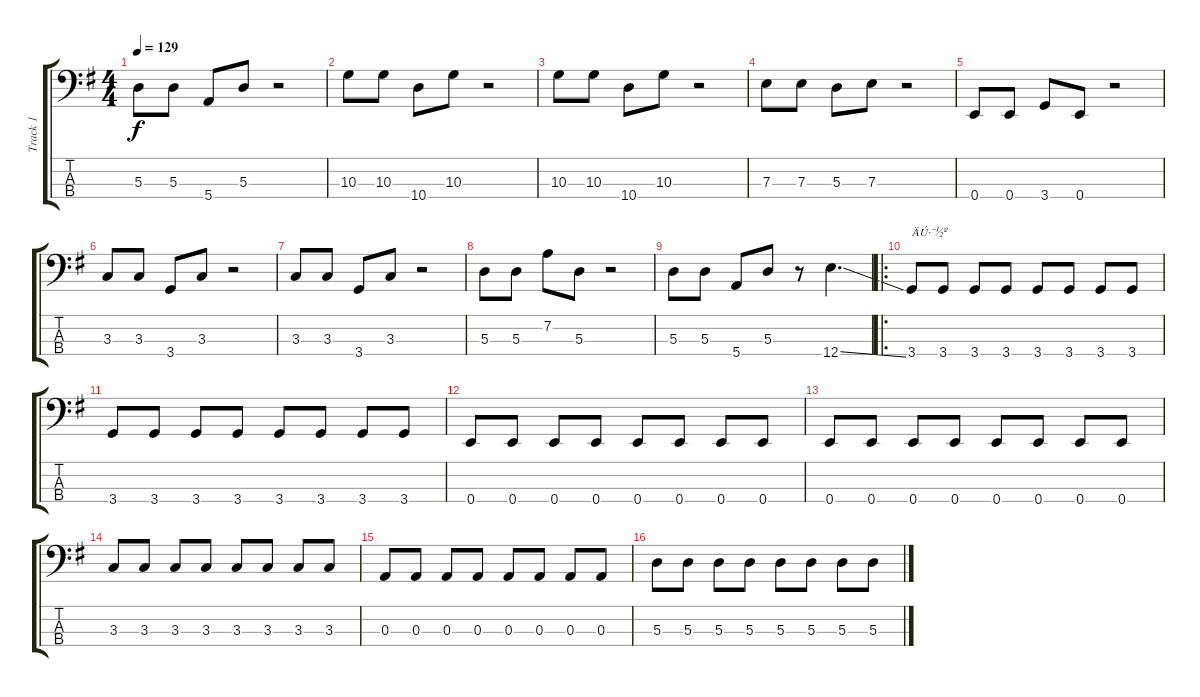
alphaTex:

\track ("Track 1" "Track 1") {instrument electricbassfinger}
\staff {score tabs}
\tuning (G2 D2 A1 E1) {hide}
\ts (4 4)
\tempo 129
\clef f4
\ks g
5.3.8{dy f} 5.3.8 5.4.8 5.3.8 r.2 |
10.3.8 10.3.8 10.4.8 10.3.8 r.2 |
10.3.8 10.3.8 10.4.8 10.3.8 r.2 |
7.3.8 7.3.8 5.3.8 7.3.8 r.2 |
0.4.8 0.4.8 3.4.8 0.4.8 r.2 |
3.3.8 3.3.8 3.4.8 3.3.8 r.2 |
3.3.8 3.3.8 3.4.8 3.3.8 r.2 |
5.3.8 5.3.8 7.2.8 5.3.8 r.2 |
5.3.8 5.3.8 5.4.8 5.3.8 r.8 12.4{ss}.4{d} |
\ro
3.4.8{txt "ÄÚ·¯½º"} 3.4.8 3.4.8 3.4.8 3.4.8 3.4.8 3.4.8 3.4.8 |
3.4.8 3.4.8 3.4.8 3.4.8 3.4.8 3.4.8 3.4.8 3.4.8 |
0.4.8 0.4.8 0.4.8 0.4.8 0.4.8 0.4.8 0.4.8 0.4.8 |
0.4.8 0.4.8 0.4.8 0.4.8 0.4.8 0.4.8 0.4.8 0.4.8 |
3.3.8 3.3.8 3.3.8 3.3.8 3.3.8 3.3.8 3.3.8 3.3.8 |
0.3.8 0.3.8 0.3.8 0.3.8 0.3.8 0.3.8 0.3.8 0.3.8 |
5.3.8 5.3.8 5.3.8 5.3.8 5.3.8 5.3.8 5.3.8 5.3.8
